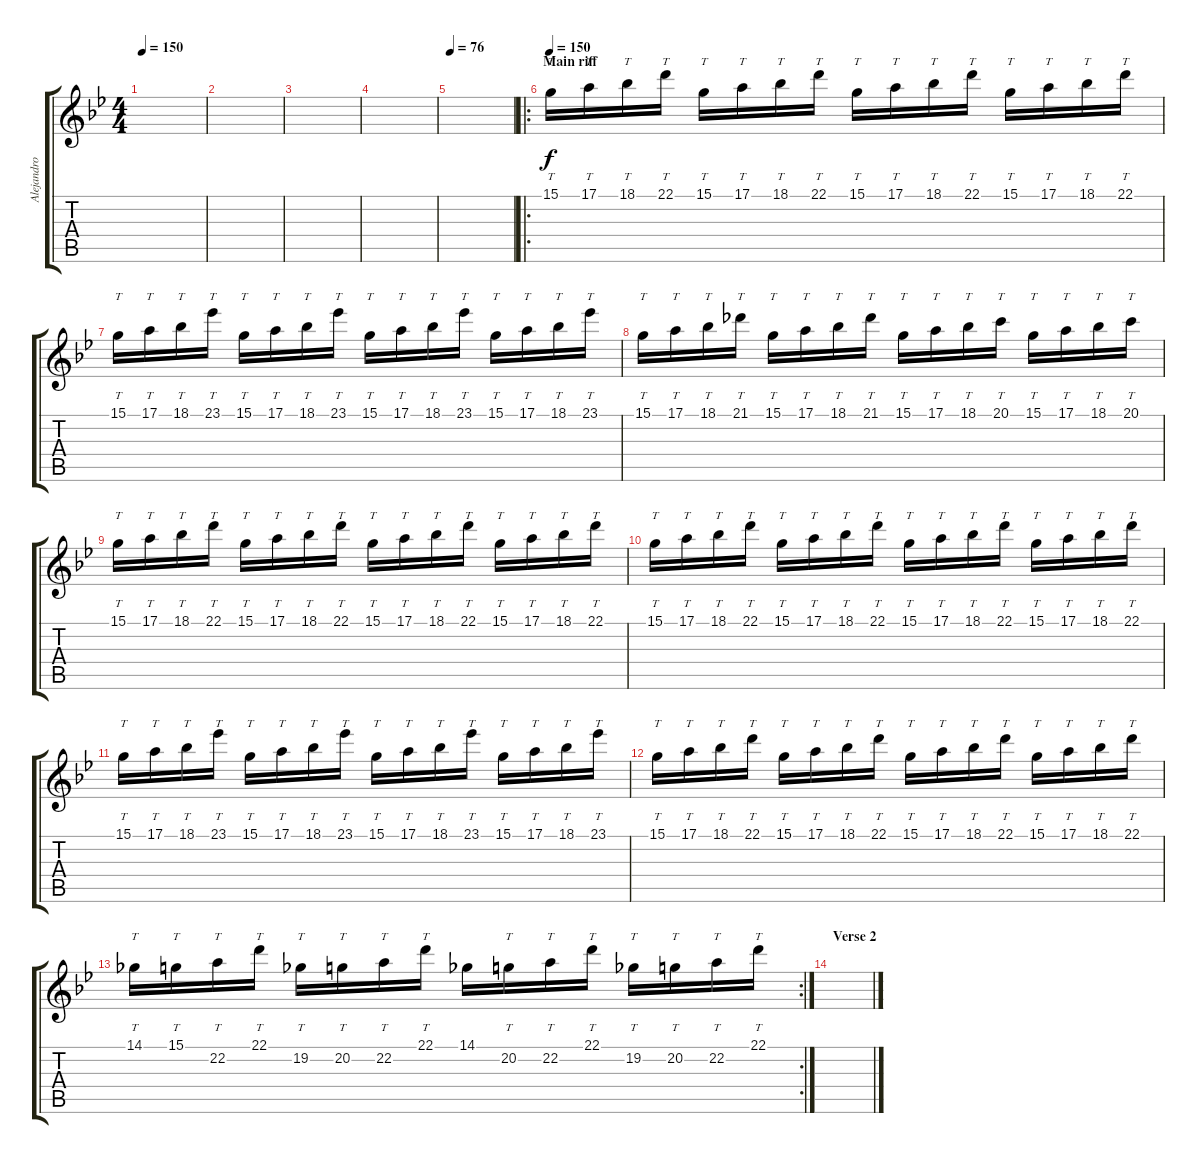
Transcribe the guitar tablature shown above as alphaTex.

\track ("Alejandro (Kb/Piano)" "Alejandro ") {instrument lead2sawtooth}
\staff {score tabs}
\tuning (E4 B3 G3 D3 A2 E2) {hide}
\ts (4 4)
\tempo 150
\clef g2
\ks gminor
|
|
|
|
\tempo 76
|
\ro
\section ("" "Main riff")
\tempo 150
15.1.16{tt volume 8} 17.1.16{tt} 18.1.16{tt} 22.1.16{tt} 15.1.16{tt} 17.1.16{tt} 18.1.16{tt} 22.1.16{tt} 15.1.16{tt} 17.1.16{tt} 18.1.16{tt} 22.1.16{tt} 15.1.16{tt} 17.1.16{tt} 18.1.16{tt} 22.1.16{tt} |
15.1.16{tt} 17.1.16{tt} 18.1.16{tt} 23.1.16{tt} 15.1.16{tt} 17.1.16{tt} 18.1.16{tt} 23.1.16{tt} 15.1.16{tt} 17.1.16{tt} 18.1.16{tt} 23.1.16{tt} 15.1.16{tt} 17.1.16{tt} 18.1.16{tt} 23.1.16{tt} |
15.1.16{tt} 17.1.16{tt} 18.1.16{tt} 21.1.16{tt} 15.1.16{tt} 17.1.16{tt} 18.1.16{tt} 21.1.16{tt} 15.1.16{tt} 17.1.16{tt} 18.1.16{tt} 20.1.16{tt} 15.1.16{tt} 17.1.16{tt} 18.1.16{tt} 20.1.16{tt} |
15.1.16{tt} 17.1.16{tt} 18.1.16{tt} 22.1.16{tt} 15.1.16{tt} 17.1.16{tt} 18.1.16{tt} 22.1.16{tt} 15.1.16{tt} 17.1.16{tt} 18.1.16{tt} 22.1.16{tt} 15.1.16{tt} 17.1.16{tt} 18.1.16{tt} 22.1.16{tt} |
15.1.16{tt} 17.1.16{tt} 18.1.16{tt} 22.1.16{tt} 15.1.16{tt} 17.1.16{tt} 18.1.16{tt} 22.1.16{tt} 15.1.16{tt} 17.1.16{tt} 18.1.16{tt} 22.1.16{tt} 15.1.16{tt} 17.1.16{tt} 18.1.16{tt} 22.1.16{tt} |
15.1.16{tt} 17.1.16{tt} 18.1.16{tt} 23.1.16{tt} 15.1.16{tt} 17.1.16{tt} 18.1.16{tt} 23.1.16{tt} 15.1.16{tt} 17.1.16{tt} 18.1.16{tt} 23.1.16{tt} 15.1.16{tt} 17.1.16{tt} 18.1.16{tt} 23.1.16{tt} |
15.1.16{tt} 17.1.16{tt} 18.1.16{tt} 22.1.16{tt} 15.1.16{tt} 17.1.16{tt} 18.1.16{tt} 22.1.16{tt} 15.1.16{tt} 17.1.16{tt} 18.1.16{tt} 22.1.16{tt} 15.1.16{tt} 17.1.16{tt} 18.1.16{tt} 22.1.16{tt} |
\rc 2
14.1.16{tt} 15.1.16{tt} 22.2.16{tt} 22.1.16{tt} 19.2.16{tt} 20.2.16{tt} 22.2.16{tt} 22.1.16{tt} 14.1.16 20.2.16{tt} 22.2.16{tt} 22.1.16{tt} 19.2.16{tt} 20.2.16{tt} 22.2.16{tt} 22.1.16{tt} |
\section ("" "Verse 2")
